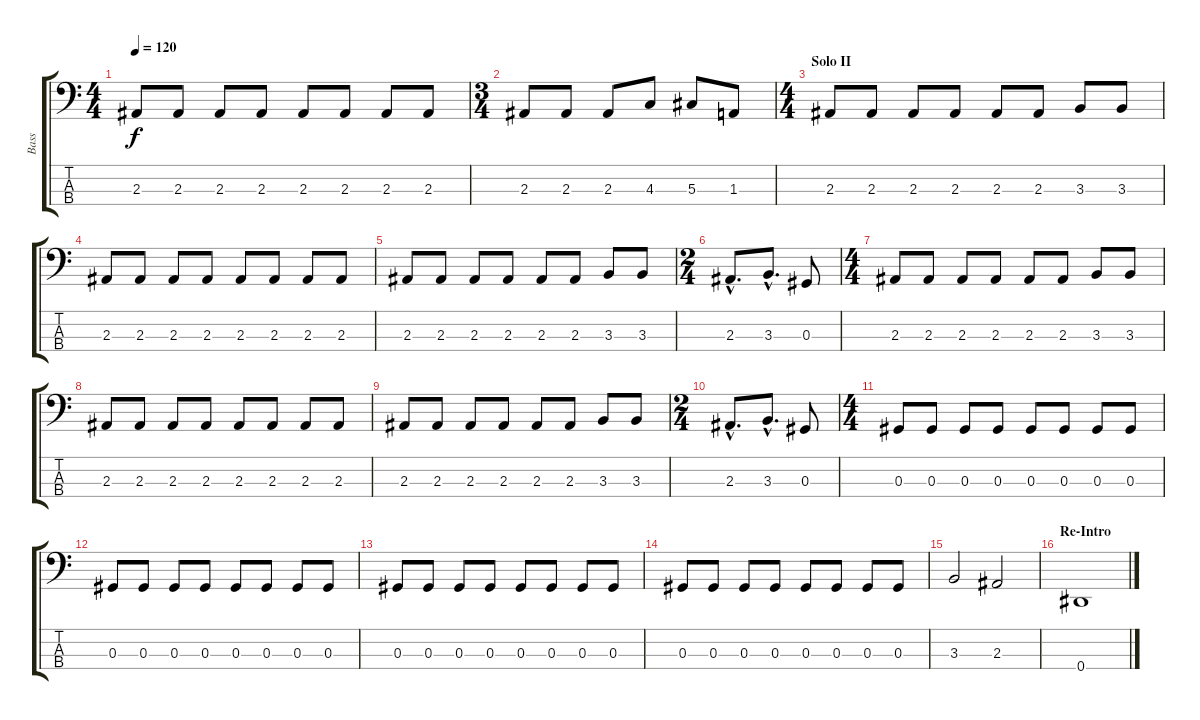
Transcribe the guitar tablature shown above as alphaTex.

\track ("Bass" "Bass") {instrument electricbassfinger}
\staff {score tabs}
\tuning (Gb2 Db2 Ab1 Eb1) {hide}
\ts (4 4)
\tempo 120
\clef f4
\ks c
2.3.8{dy f} 2.3.8 2.3.8 2.3.8 2.3.8 2.3.8 2.3.8 2.3.8 |
\ts (3 4)
2.3.8 2.3.8 2.3.8 4.3.8 5.3.8 1.3.8 |
\ts (4 4)
\section ("" "Solo II")
2.3.8 2.3.8 2.3.8 2.3.8 2.3.8 2.3.8 3.3.8 3.3.8 |
2.3.8 2.3.8 2.3.8 2.3.8 2.3.8 2.3.8 2.3.8 2.3.8 |
2.3.8 2.3.8 2.3.8 2.3.8 2.3.8 2.3.8 3.3.8 3.3.8 |
\ts (2 4)
2.3{hac}.8{d} 3.3{hac}.8{d} 0.3.8 |
\ts (4 4)
2.3.8 2.3.8 2.3.8 2.3.8 2.3.8 2.3.8 3.3.8 3.3.8 |
2.3.8 2.3.8 2.3.8 2.3.8 2.3.8 2.3.8 2.3.8 2.3.8 |
2.3.8 2.3.8 2.3.8 2.3.8 2.3.8 2.3.8 3.3.8 3.3.8 |
\ts (2 4)
2.3{hac}.8{d} 3.3{hac}.8{d} 0.3.8 |
\ts (4 4)
0.3.8 0.3.8 0.3.8 0.3.8 0.3.8 0.3.8 0.3.8 0.3.8 |
0.3.8 0.3.8 0.3.8 0.3.8 0.3.8 0.3.8 0.3.8 0.3.8 |
0.3.8 0.3.8 0.3.8 0.3.8 0.3.8 0.3.8 0.3.8 0.3.8 |
0.3.8 0.3.8 0.3.8 0.3.8 0.3.8 0.3.8 0.3.8 0.3.8 |
3.3.2 2.3.2 |
\section ("" "Re-Intro")
0.4.1
